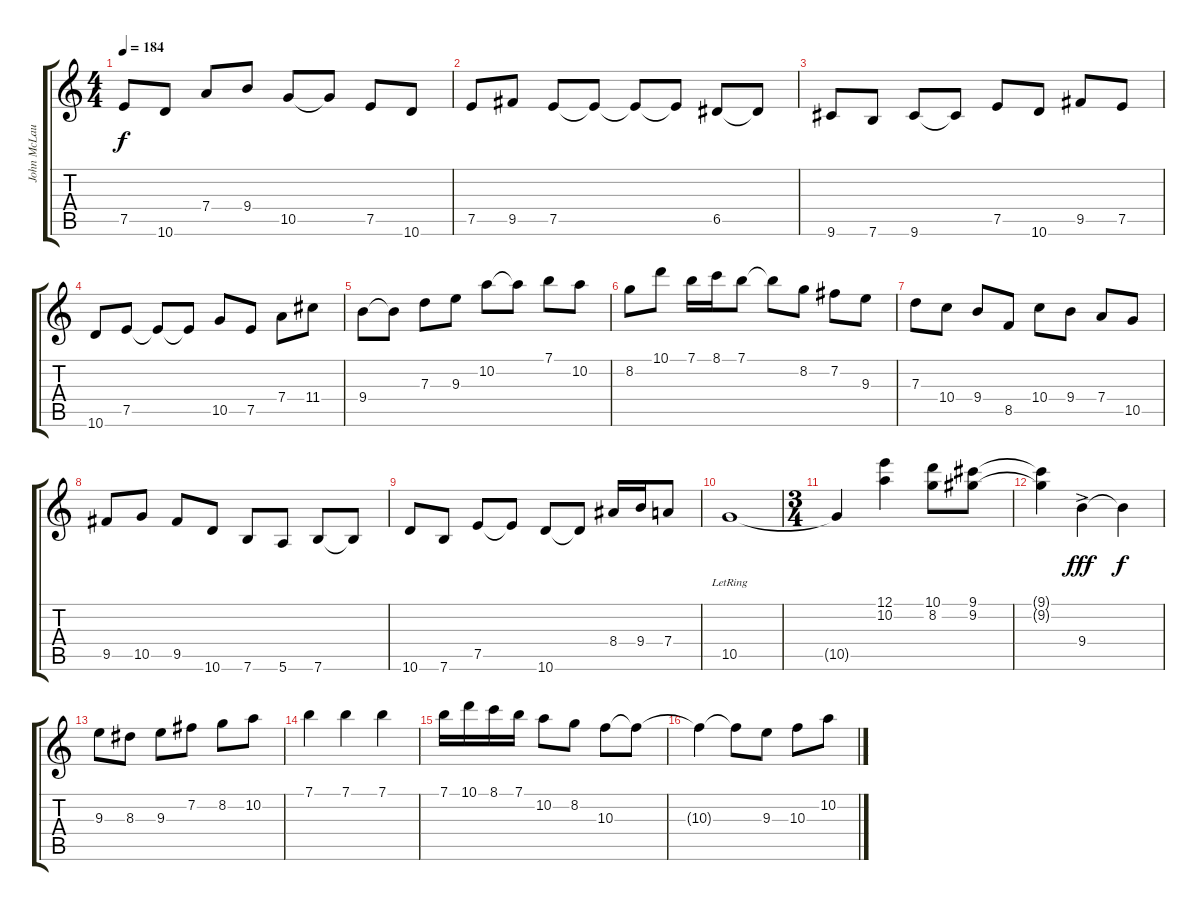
\track ("John McLaughlin" "John McLau") {instrument acousticguitarnylon}
\staff {score tabs}
\tuning (E4 B3 G3 D3 A2 E2) {hide}
\ts (4 4)
\tempo 184
\clef g2
\ks c
7.5.8{dy f} 10.6.8 7.4.8 9.4.8 10.5.8 10.5{t}.8 7.5.8 10.6.8 |
7.5.8 9.5.8 7.5.8 7.5{t}.8 7.5{t}.8 7.5{t}.8 6.5.8 6.5{t}.8 |
9.6.8 7.6.8 9.6.8 9.6{t}.8 7.5.8 10.6.8 9.5.8 7.5.8 |
10.6.8 7.5.8 7.5{t}.8 7.5{t}.8 10.5.8 7.5.8 7.4.8 11.4.8 |
9.4.8 9.4{t}.8 7.3.8 9.3.8 10.2.8 10.2{t}.8 7.1.8 10.2.8 |
8.2.8 10.1.8 7.1.16 8.1.16 7.1.8 7.1{t}.8 8.2.8 7.2.8 9.3.8 |
7.3.8 10.4.8 9.4.8 8.5.8 10.4.8 9.4.8 7.4.8 10.5.8 |
9.5.8 10.5.8 9.5.8 10.6.8 7.6.8 5.6.8 7.6.8 7.6{t}.8 |
10.6.8 7.6.8 7.5.8 7.5{t}.8 10.6.8 10.6{t}.8 8.4.16 9.4.16 7.4.8 |
10.5{lr}.1 |
\ts (3 4)
10.5{t}.4 (12.1 10.2).4{volume 10} (10.1 8.2).8 (9.1 9.2).8 |
(9.1{t} 9.2{t}).4 9.4{ac}.4{dy fff} 9.4{t}.4{dy f} |
9.3.8{volume 12} 8.3.8 9.3.8 7.2.8 8.2.8 10.2.8 |
7.1.4 7.1.4 7.1.4 |
7.1.16 10.1.16 8.1.16 7.1.16 10.2.8 8.2.8 10.3.8 10.3{t}.8 |
10.3{t}.4 10.3{t}.8 9.3.8 10.3.8 10.2.8
